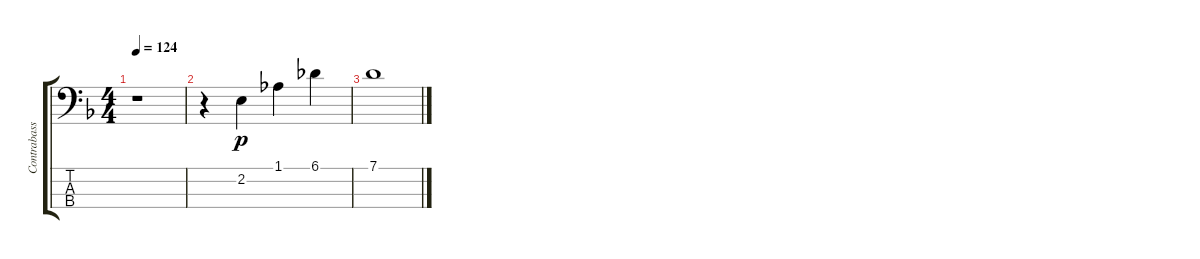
\track ("Contrabass" "Contrabass") {instrument contrabass}
\staff {score tabs}
\tuning (G2 D2 A1 E1) {hide}
\ts (4 4)
\tempo 124
\clef f4
\ks dminor
r.1{dy p} |
r.4 2.2.4 1.1.4 6.1.4 |
7.1.1
